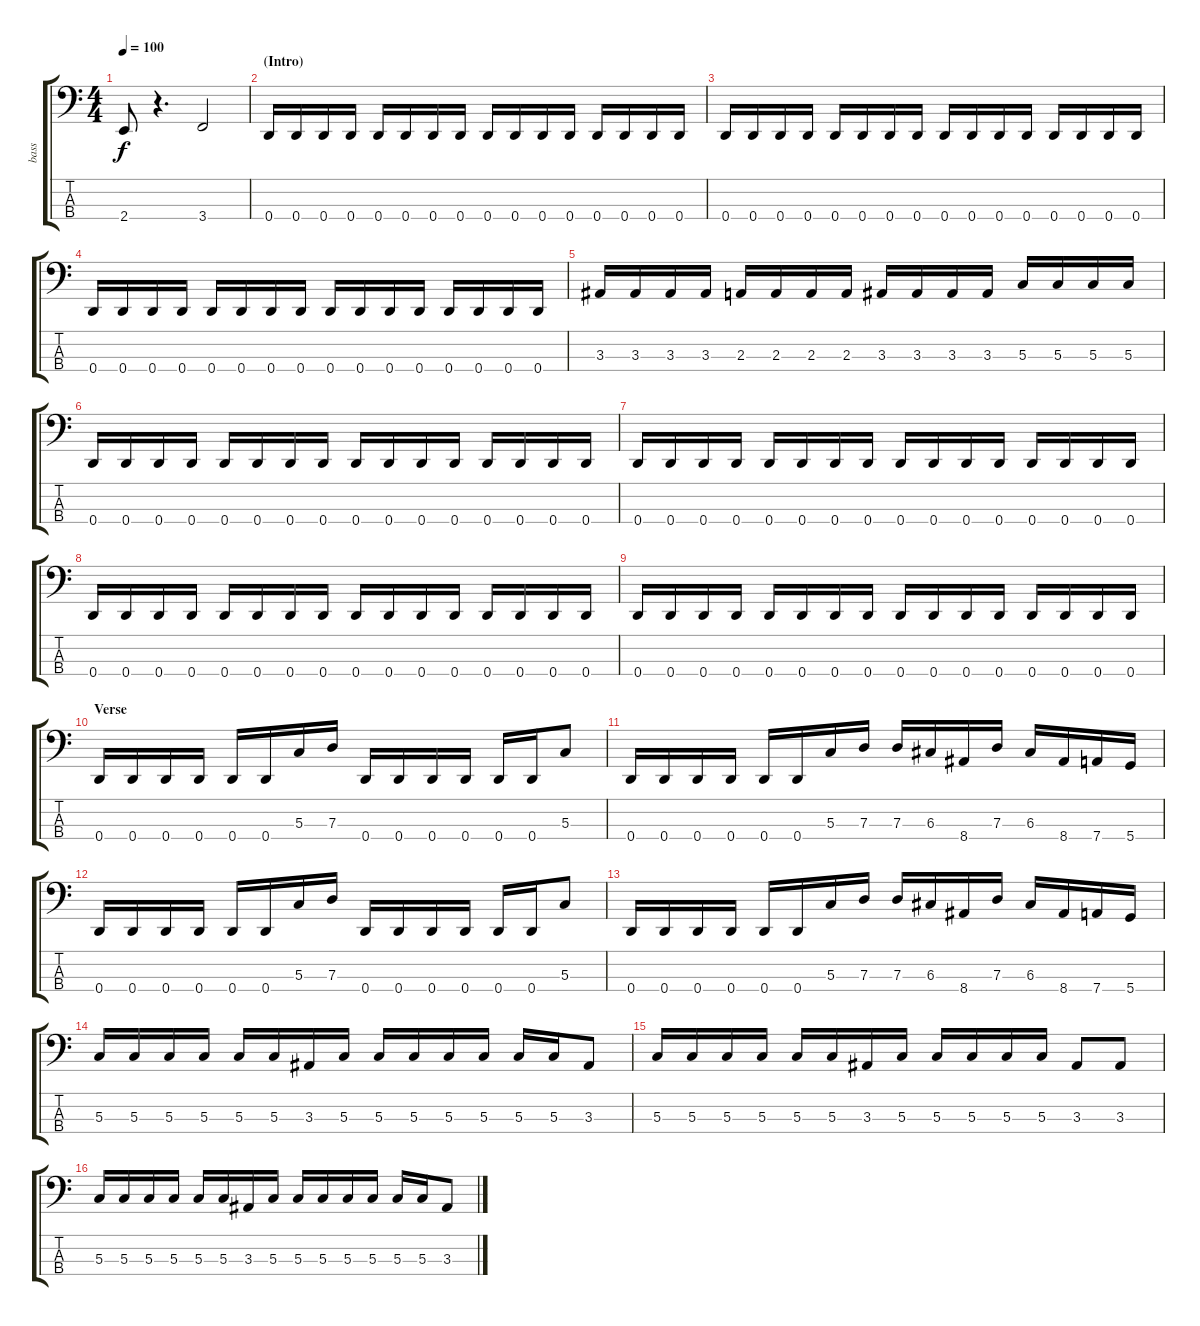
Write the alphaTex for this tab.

\track ("bass" "bass") {instrument electricbassfinger}
\staff {score tabs}
\tuning (F2 C2 G1 D1) {hide}
\ts (4 4)
\tempo 100
\clef f4
\ks c
2.4.8{dy f} r.4{d} 3.4.2 |
\section ("" "(Intro)")
0.4.16 0.4.16 0.4.16 0.4.16 0.4.16 0.4.16 0.4.16 0.4.16 0.4.16 0.4.16 0.4.16 0.4.16 0.4.16 0.4.16 0.4.16 0.4.16 |
0.4.16 0.4.16 0.4.16 0.4.16 0.4.16 0.4.16 0.4.16 0.4.16 0.4.16 0.4.16 0.4.16 0.4.16 0.4.16 0.4.16 0.4.16 0.4.16 |
0.4.16 0.4.16 0.4.16 0.4.16 0.4.16 0.4.16 0.4.16 0.4.16 0.4.16 0.4.16 0.4.16 0.4.16 0.4.16 0.4.16 0.4.16 0.4.16 |
3.3.16 3.3.16 3.3.16 3.3.16 2.3.16 2.3.16 2.3.16 2.3.16 3.3.16 3.3.16 3.3.16 3.3.16 5.3.16 5.3.16 5.3.16 5.3.16 |
0.4.16 0.4.16 0.4.16 0.4.16 0.4.16 0.4.16 0.4.16 0.4.16 0.4.16 0.4.16 0.4.16 0.4.16 0.4.16 0.4.16 0.4.16 0.4.16 |
0.4.16 0.4.16 0.4.16 0.4.16 0.4.16 0.4.16 0.4.16 0.4.16 0.4.16 0.4.16 0.4.16 0.4.16 0.4.16 0.4.16 0.4.16 0.4.16 |
0.4.16 0.4.16 0.4.16 0.4.16 0.4.16 0.4.16 0.4.16 0.4.16 0.4.16 0.4.16 0.4.16 0.4.16 0.4.16 0.4.16 0.4.16 0.4.16 |
0.4.16 0.4.16 0.4.16 0.4.16 0.4.16 0.4.16 0.4.16 0.4.16 0.4.16 0.4.16 0.4.16 0.4.16 0.4.16 0.4.16 0.4.16 0.4.16 |
\section ("" "Verse")
0.4.16 0.4.16 0.4.16 0.4.16 0.4.16 0.4.16 5.3.16 7.3.16 0.4.16 0.4.16 0.4.16 0.4.16 0.4.16 0.4.16 5.3.8 |
0.4.16 0.4.16 0.4.16 0.4.16 0.4.16 0.4.16 5.3.16 7.3.16 7.3.16 6.3.16 8.4.16 7.3.16 6.3.16 8.4.16 7.4.16 5.4.16 |
0.4.16 0.4.16 0.4.16 0.4.16 0.4.16 0.4.16 5.3.16 7.3.16 0.4.16 0.4.16 0.4.16 0.4.16 0.4.16 0.4.16 5.3.8 |
0.4.16 0.4.16 0.4.16 0.4.16 0.4.16 0.4.16 5.3.16 7.3.16 7.3.16 6.3.16 8.4.16 7.3.16 6.3.16 8.4.16 7.4.16 5.4.16 |
5.3.16 5.3.16 5.3.16 5.3.16 5.3.16 5.3.16 3.3.16 5.3.16 5.3.16 5.3.16 5.3.16 5.3.16 5.3.16 5.3.16 3.3.8 |
5.3.16 5.3.16 5.3.16 5.3.16 5.3.16 5.3.16 3.3.16 5.3.16 5.3.16 5.3.16 5.3.16 5.3.16 3.3.8 3.3.8 |
5.3.16 5.3.16 5.3.16 5.3.16 5.3.16 5.3.16 3.3.16 5.3.16 5.3.16 5.3.16 5.3.16 5.3.16 5.3.16 5.3.16 3.3.8
